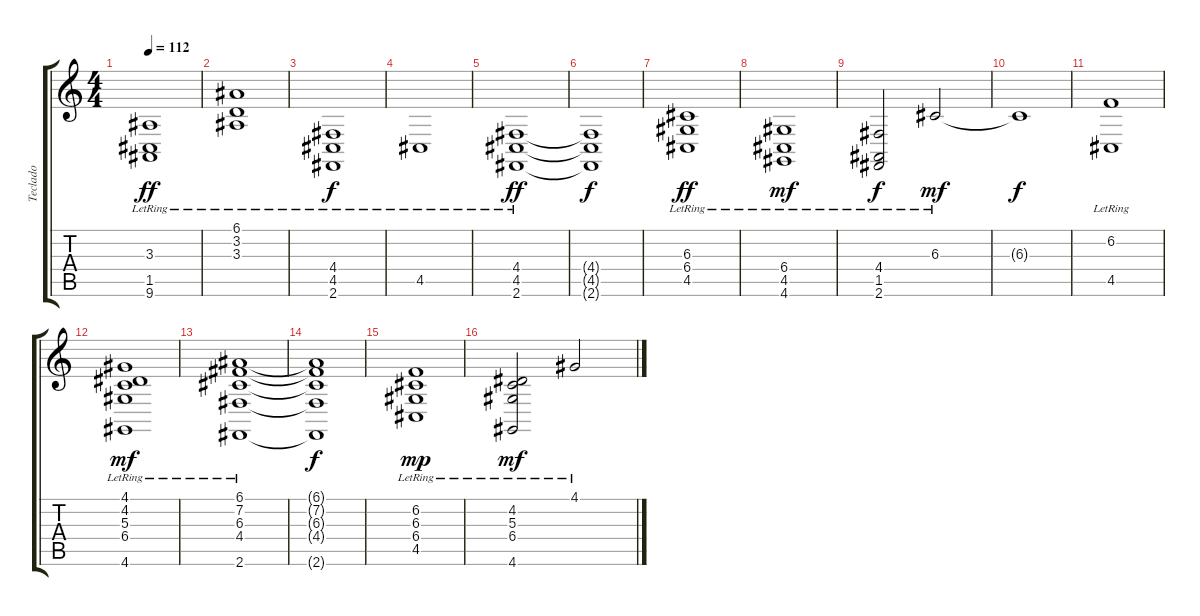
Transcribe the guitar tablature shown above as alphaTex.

\track ("Teclado" "Teclado") {instrument synthstrings1}
\staff {score tabs}
\tuning (E4 B3 G3 D3 A2 E2) {hide}
\ts (4 4)
\tempo 112
\clef g2
\ks c
(3.3 1.5{lr} 9.6).1{dy ff} |
(6.1 3.2{lr} 3.3{lr}).1 |
(4.4{lr} 4.5 2.6{lr}).1{dy f} |
4.5{lr}.1 |
(4.4{lr} 4.5 2.6{lr}).1{dy ff} |
(4.4{t} 4.5{t} 2.6{t}).1{dy f} |
(6.3{lr} 6.4{lr} 4.5{lr}).1{dy ff} |
(6.4{lr} 4.5 4.6{lr}).1{dy mf} |
(4.4{lr} 1.5 2.6{lr}).2{dy f} 6.3{lr}.2{dy mf} |
6.3{t}.1{dy f} |
(6.2{lr} 4.5{lr}).1 |
(4.1{lr} 4.2{lr} 5.3{lr} 6.4{lr} 4.6{lr}).1{dy mf} |
(6.1{lr} 7.2{lr} 6.3{lr} 4.4{lr} 2.6{lr}).1 |
(6.1{t} 7.2{t} 6.3{t} 4.4{t} 2.6{t}).1{dy f} |
(6.2{lr} 6.3{lr} 6.4{lr} 4.5{lr}).1{dy mp} |
(4.2{lr} 5.3{lr} 6.4{lr} 4.6{lr}).2{dy mf} 4.1{lr}.2
